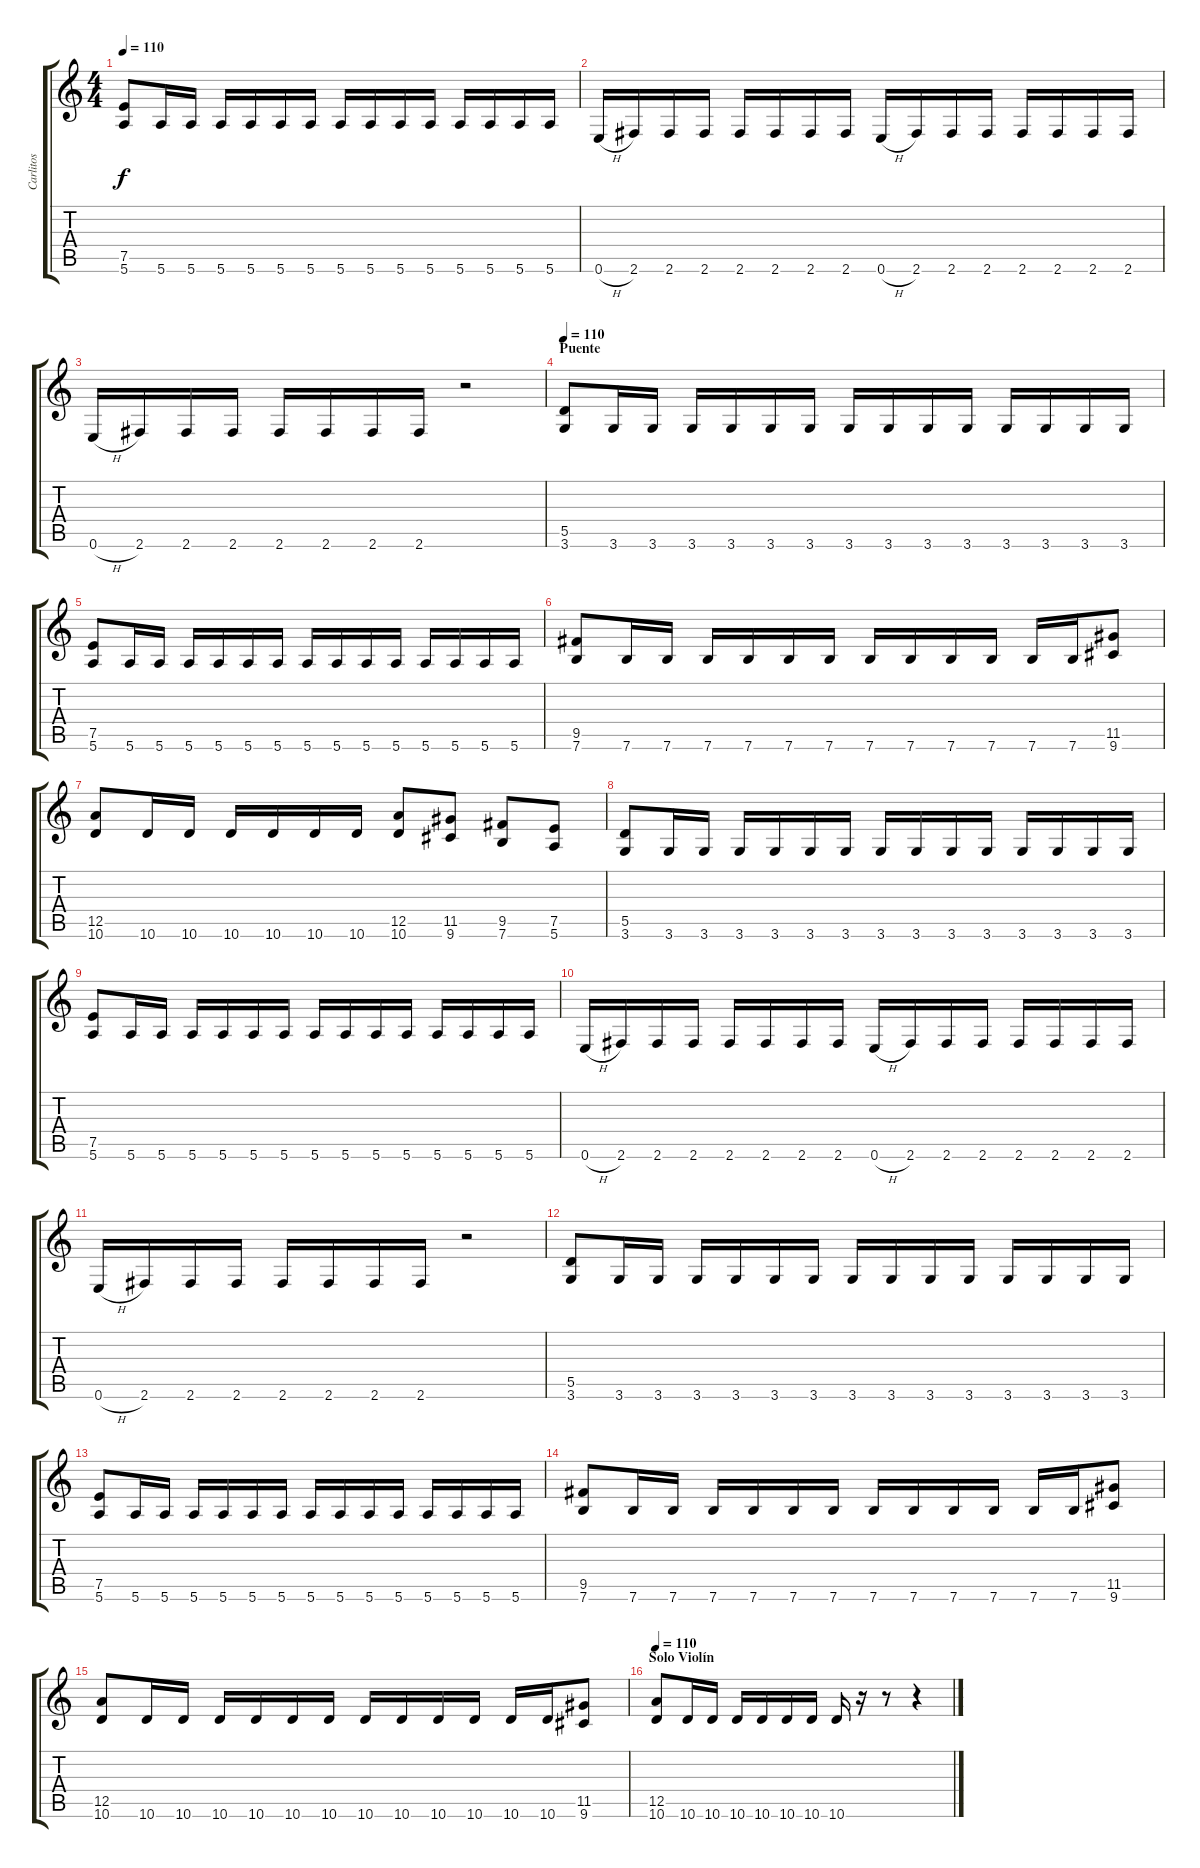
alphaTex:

\track ("Carlitos" "Carlitos") {instrument distortionguitar}
\staff {score tabs}
\tuning (E4 B3 G3 D3 A2 E2) {hide}
\ts (4 4)
\tempo 110
\clef g2
\ks c
(7.5 5.6).8{dy f} 5.6.16 5.6.16 5.6.16 5.6.16 5.6.16 5.6.16 5.6.16 5.6.16 5.6.16 5.6.16 5.6.16 5.6.16 5.6.16 5.6.16 |
0.6{h}.16 2.6.16 2.6.16 2.6.16 2.6.16 2.6.16 2.6.16 2.6.16 0.6{h}.16 2.6.16 2.6.16 2.6.16 2.6.16 2.6.16 2.6.16 2.6.16 |
0.6{h}.16 2.6.16 2.6.16 2.6.16 2.6.16 2.6.16 2.6.16 2.6.16 r.2 |
\section ("" "Puente")
\tempo 110
(5.5 3.6).8 3.6.16 3.6.16 3.6.16 3.6.16 3.6.16 3.6.16 3.6.16 3.6.16 3.6.16 3.6.16 3.6.16 3.6.16 3.6.16 3.6.16 |
(7.5 5.6).8 5.6.16 5.6.16 5.6.16 5.6.16 5.6.16 5.6.16 5.6.16 5.6.16 5.6.16 5.6.16 5.6.16 5.6.16 5.6.16 5.6.16 |
(9.5 7.6).8 7.6.16 7.6.16 7.6.16 7.6.16 7.6.16 7.6.16 7.6.16 7.6.16 7.6.16 7.6.16 7.6.16 7.6.16 (11.5 9.6).8 |
(12.5 10.6).8 10.6.16 10.6.16 10.6.16 10.6.16 10.6.16 10.6.16 (12.5 10.6).8 (11.5 9.6).8 (9.5 7.6).8 (7.5 5.6).8 |
(5.5 3.6).8 3.6.16 3.6.16 3.6.16 3.6.16 3.6.16 3.6.16 3.6.16 3.6.16 3.6.16 3.6.16 3.6.16 3.6.16 3.6.16 3.6.16 |
(7.5 5.6).8 5.6.16 5.6.16 5.6.16 5.6.16 5.6.16 5.6.16 5.6.16 5.6.16 5.6.16 5.6.16 5.6.16 5.6.16 5.6.16 5.6.16 |
0.6{h}.16 2.6.16 2.6.16 2.6.16 2.6.16 2.6.16 2.6.16 2.6.16 0.6{h}.16 2.6.16 2.6.16 2.6.16 2.6.16 2.6.16 2.6.16 2.6.16 |
0.6{h}.16 2.6.16 2.6.16 2.6.16 2.6.16 2.6.16 2.6.16 2.6.16 r.2 |
(5.5 3.6).8 3.6.16 3.6.16 3.6.16 3.6.16 3.6.16 3.6.16 3.6.16 3.6.16 3.6.16 3.6.16 3.6.16 3.6.16 3.6.16 3.6.16 |
(7.5 5.6).8 5.6.16 5.6.16 5.6.16 5.6.16 5.6.16 5.6.16 5.6.16 5.6.16 5.6.16 5.6.16 5.6.16 5.6.16 5.6.16 5.6.16 |
(9.5 7.6).8 7.6.16 7.6.16 7.6.16 7.6.16 7.6.16 7.6.16 7.6.16 7.6.16 7.6.16 7.6.16 7.6.16 7.6.16 (11.5 9.6).8 |
(12.5 10.6).8 10.6.16 10.6.16 10.6.16 10.6.16 10.6.16 10.6.16 10.6.16 10.6.16 10.6.16 10.6.16 10.6.16 10.6.16 (11.5 9.6).8 |
\section ("" "Solo Violín")
\tempo 110
(12.5 10.6).8 10.6.16 10.6.16 10.6.16 10.6.16 10.6.16 10.6.16 10.6.16 r.16 r.8 r.4
